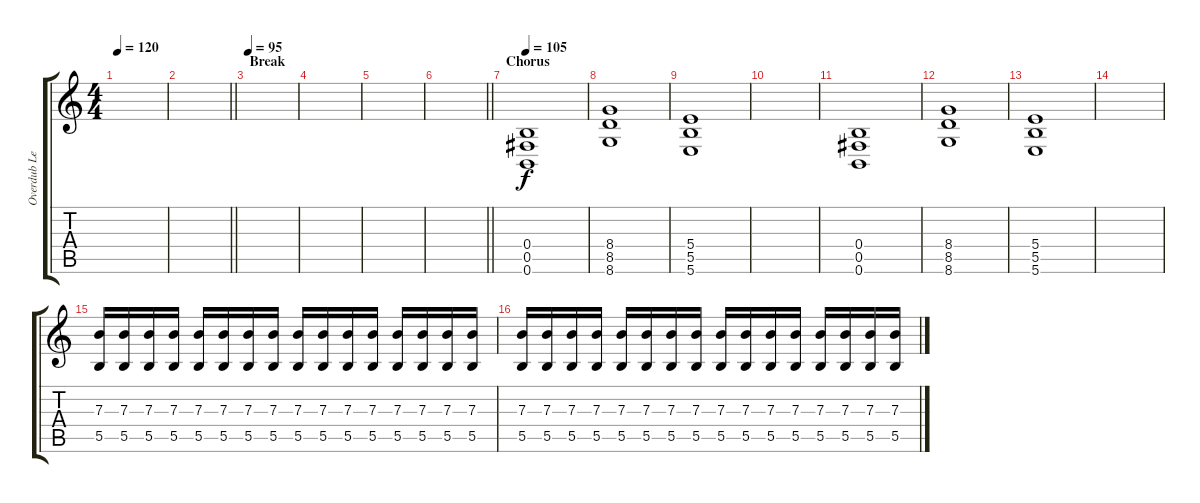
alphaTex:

\track ("Overdub Left" "Overdub Le") {instrument distortionguitar}
\staff {score tabs}
\tuning (Db4 Ab3 E3 B2 Gb2 B1) {hide}
\ts (4 4)
\tempo 120
\clef g2
\ks c
|
\barLineRight lightlight
|
\section ("" "Break")
\tempo 95
|
|
|
\barLineRight lightlight
|
\section ("" "Chorus")
\tempo 105
(0.4 0.5 0.6).1{balance 0} |
(8.4 8.5 8.6).1 |
(5.4 5.5 5.6).1 |
|
(0.4 0.5 0.6).1{balance 0} |
(8.4 8.5 8.6).1 |
(5.4 5.5 5.6).1 |
|
(7.3 5.5).16{volume 10 balance 5} (7.3 5.5).16 (7.3 5.5).16 (7.3 5.5).16 (7.3 5.5).16 (7.3 5.5).16 (7.3 5.5).16 (7.3 5.5).16 (7.3 5.5).16 (7.3 5.5).16 (7.3 5.5).16 (7.3 5.5).16 (7.3 5.5).16 (7.3 5.5).16 (7.3 5.5).16 (7.3 5.5).16 |
(7.3 5.5).16 (7.3 5.5).16 (7.3 5.5).16 (7.3 5.5).16 (7.3 5.5).16 (7.3 5.5).16 (7.3 5.5).16 (7.3 5.5).16 (7.3 5.5).16 (7.3 5.5).16 (7.3 5.5).16 (7.3 5.5).16 (7.3 5.5).16 (7.3 5.5).16 (7.3 5.5).16 (7.3 5.5).16
